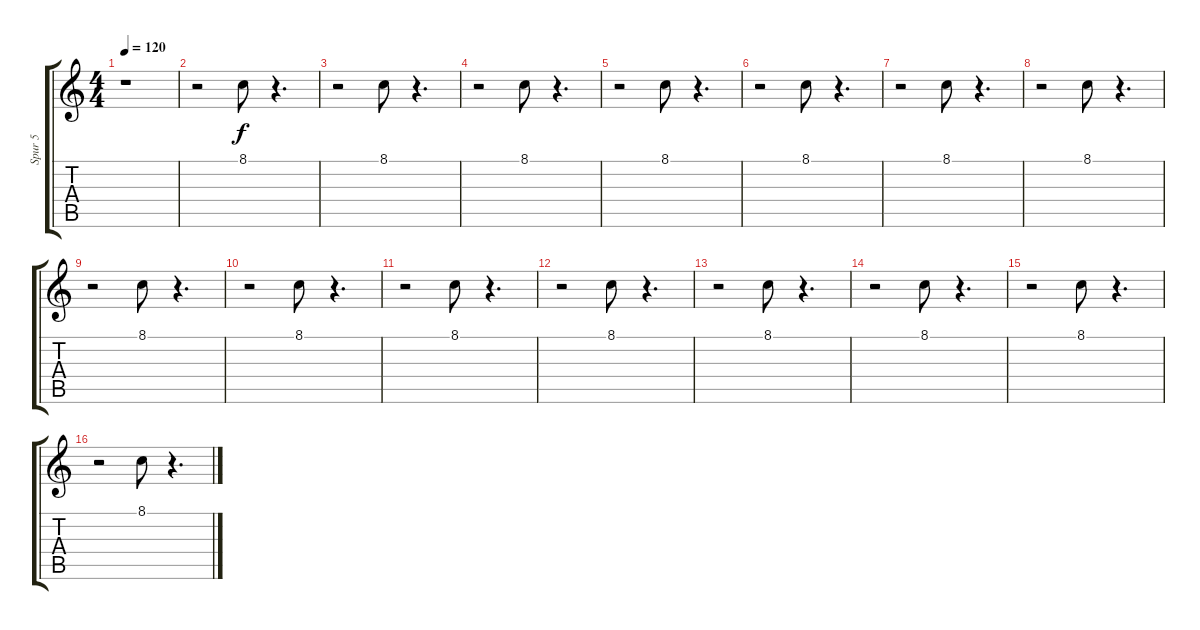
\track ("Spur 5" "Spur 5") {instrument musicbox}
\staff {score tabs}
\tuning (E4 B3 G3 D3 A2 E2) {hide}
\ts (4 4)
\tempo 120
\clef g2
\ks c
r.1{dy f} |
r.2 8.1.8 r.4{d} |
r.2 8.1.8 r.4{d} |
r.2 8.1.8 r.4{d} |
r.2 8.1.8 r.4{d} |
r.2 8.1.8 r.4{d} |
r.2 8.1.8 r.4{d} |
r.2 8.1.8 r.4{d} |
r.2 8.1.8 r.4{d} |
r.2 8.1.8 r.4{d} |
r.2 8.1.8 r.4{d} |
r.2 8.1.8 r.4{d} |
r.2 8.1.8 r.4{d} |
r.2 8.1.8 r.4{d} |
r.2 8.1.8 r.4{d} |
r.2 8.1.8 r.4{d}
